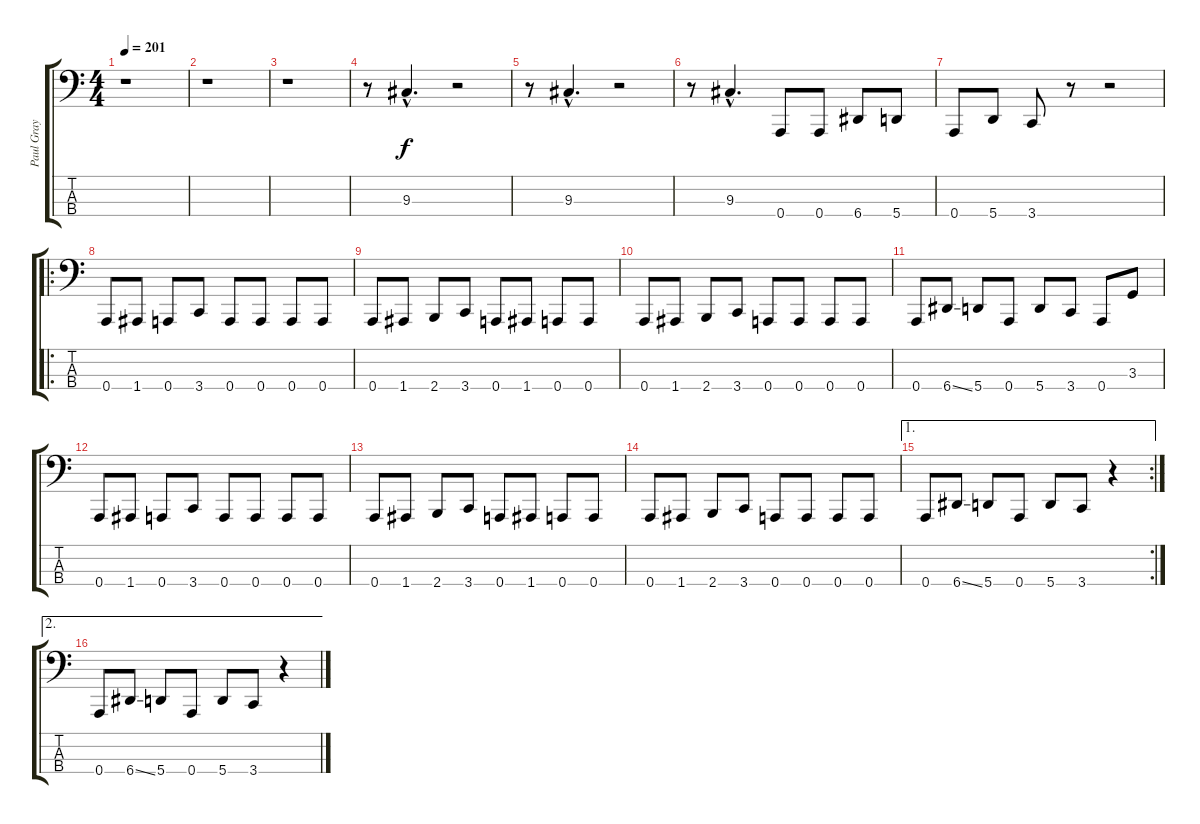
\track ("Paul Gray" "Paul Gray") {instrument slapbass1}
\staff {score tabs}
\tuning (D2 A1 E1 A0) {hide}
\ts (4 4)
\tempo 201
\clef f4
\ks c
r.1{dy f} |
r.1 |
r.1 |
r.8 9.3{hac}.4{d} r.2 |
r.8 9.3{hac}.4{d} r.2 |
r.8 9.3{hac}.4{d} 0.4.8 0.4.8 6.4.8 5.4.8 |
0.4.8 5.4.8 3.4.8 r.8 r.2 |
\ro
0.4.8 1.4.8 0.4.8 3.4.8 0.4.8 0.4.8 0.4.8 0.4.8 |
0.4.8 1.4.8 2.4.8 3.4.8 0.4.8 1.4.8 0.4.8 0.4.8 |
0.4.8 1.4.8 2.4.8 3.4.8 0.4.8 0.4.8 0.4.8 0.4.8 |
0.4.8 6.4{ss}.8 5.4.8 0.4.8 5.4.8 3.4.8 0.4.8 3.3.8 |
0.4.8 1.4.8 0.4.8 3.4.8 0.4.8 0.4.8 0.4.8 0.4.8 |
0.4.8 1.4.8 2.4.8 3.4.8 0.4.8 1.4.8 0.4.8 0.4.8 |
0.4.8 1.4.8 2.4.8 3.4.8 0.4.8 0.4.8 0.4.8 0.4.8 |
\ae 1
\rc 2
0.4.8 6.4{ss}.8 5.4.8 0.4.8 5.4.8 3.4.8 r.4 |
\ae 2
0.4.8 6.4{ss}.8 5.4.8 0.4.8 5.4.8 3.4.8 r.4
